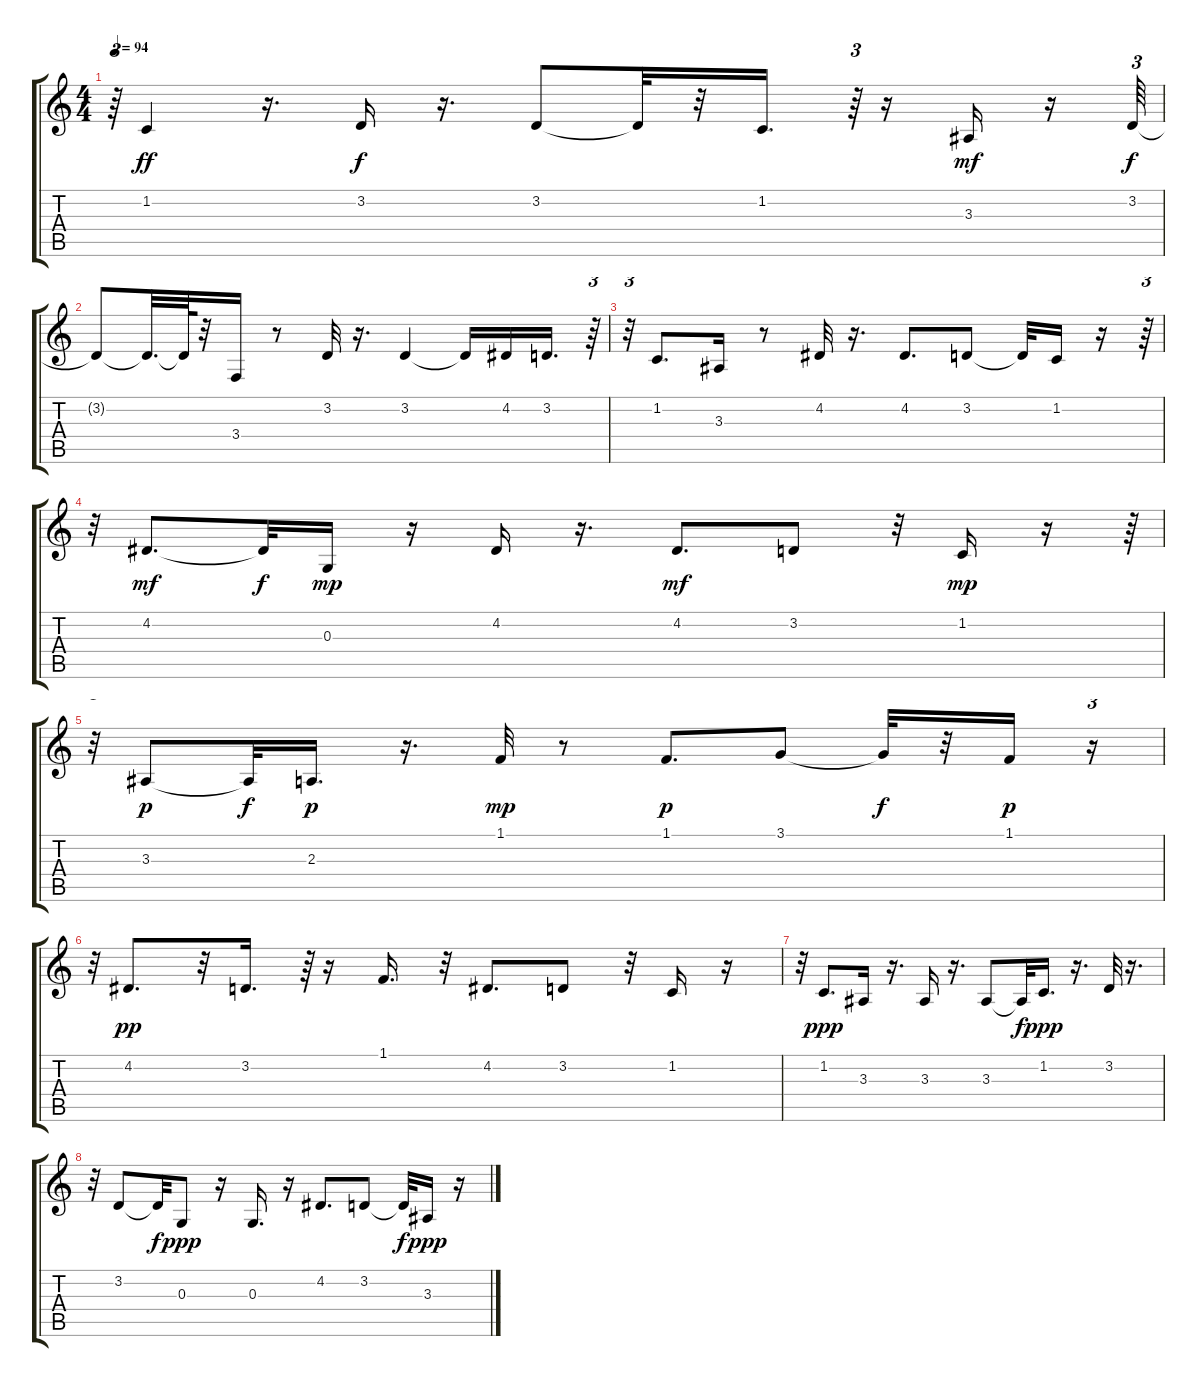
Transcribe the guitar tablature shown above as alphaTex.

\track "" {instrument voiceoohs}
\staff {score tabs}
\tuning (E4 B3 G3 D3 A2 E2) {hide}
\ts (4 4)
\tempo 94
\clef g2
\ks c
r.64{tu (3 2) dy f} 1.2.4{dy ff} r.16{d} 3.2.16{dy f} r.16{d} 3.2.8 3.2{t}.32 r.32 1.2.16{d} r.64{tu (3 2)} r.16 3.3.16{dy mf} r.16 3.2.64{tu (3 2) dy f} |
3.2{t}.8 3.2{t}.32{d} 3.2{t}.64 r.32 3.4.16 r.8 3.2.32 r.16{d} 3.2.4 3.2{t}.16 4.2.16 3.2.16{d} r.64{tu (3 2)} |
r.32{tu (3 2)} 1.2.8{d} 3.3.16 r.8 4.2.32 r.16{d} 4.2.8{d} 3.2.8 3.2{t}.32 1.2.16 r.16 r.64{tu (3 2)} |
r.32{tu (3 2)} 4.2.8{d dy mf} 4.2{t}.32{dy f} 0.3.16{dy mp} r.16 4.2.16 r.16{d} 4.2.8{d dy mf} 3.2.8 r.32 1.2.16{dy mp} r.16 r.64{tu (3 2)} |
r.32{tu (3 2)} 3.3.8{dy p} 3.3{t}.32{dy f} 2.3.16{d dy p} r.16{d} 1.1.32{dy mp} r.8 1.1.8{d dy p} 3.1.8 3.1{t}.32{dy f} r.32 1.1.16{dy p} r.16{tu (3 2)} |
r.32{tu (3 2)} 4.2.8{d dy pp} r.32 3.2.16{d} r.64{tu (3 2)} r.16 1.1.16{d} r.32 4.2.8{d} 3.2.8 r.32 1.2.16 r.16 |
r.32 1.2.8{d dy ppp} 3.3.16 r.16{d} 3.3.16 r.16{d} 3.3.8 3.3{t}.32{dy f} 1.2.16{d dy ppp} r.16{d} 3.2.32 r.16{d} |
r.32 3.2.8 3.2{t}.32{dy f} 0.3.8{dy ppp} r.16 0.3.16{d} r.16 4.2.8{d} 3.2.8 3.2{t}.32{dy f} 3.3.16{dy ppp} r.16
